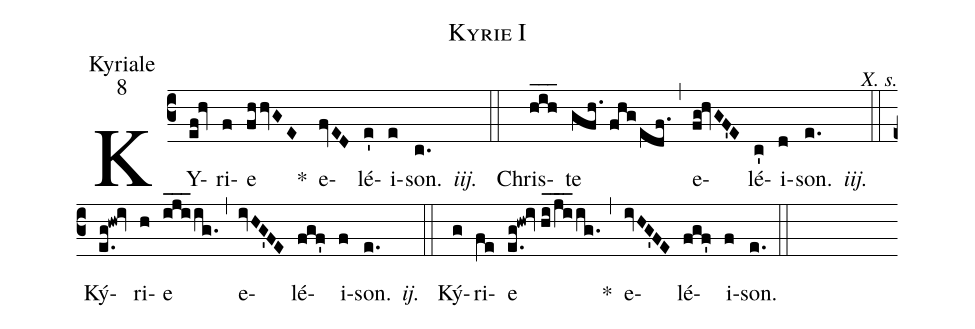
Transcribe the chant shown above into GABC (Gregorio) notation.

name:Kyrie I;
office-part:Kyriale;
mode:8;
commentary:X. s.;
%%
(c3) KY(ef!hv)ri(f)e(fhhvGE) ~~~~~*() e(fvED)lé(e')i(e)son.(c.) <i>iij.</i>() (::)
Chris(h_i_h_)te(gfh.//fhg/edf.) (,) e(fg!hvGF'E)lé(c')i(d)son.(e.) <i>iij.</i>() (::)
Ký(e.g!hw!iv)ri(h)e(i_j_i_/ig.) (,) e(ivHG'FE)lé(fgf')i(f)son.(e.) <i>ij.</i>() (::)
Ký(g)ri(fe)e(e.g!hw!iv//hi_/!j_i_/!ig.) ~~~~~*(,) e(ivHG'FE)lé(fgf')i(f)son.(e.) (::)
